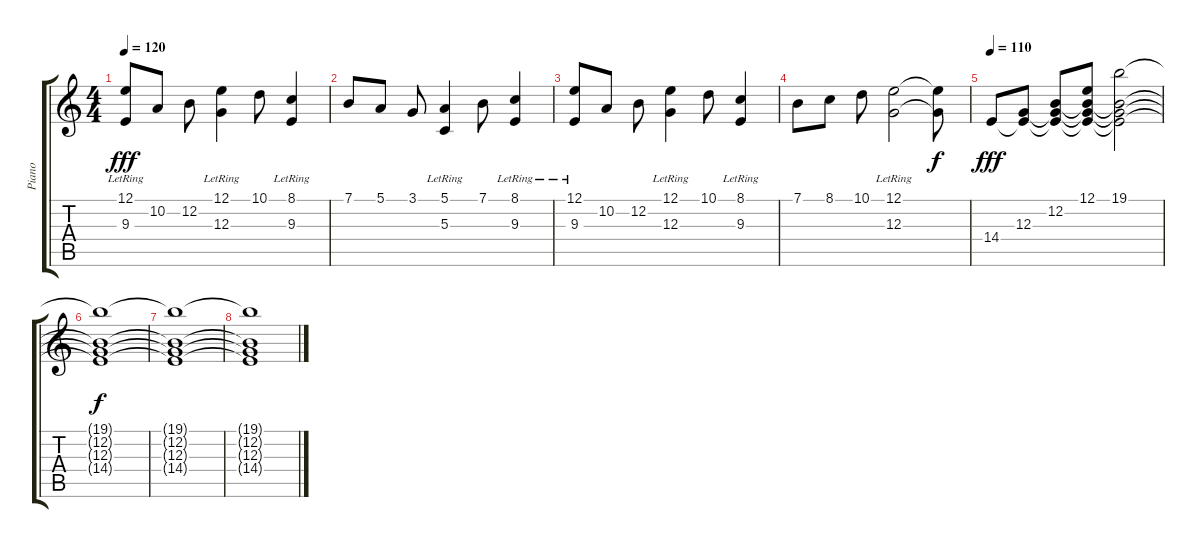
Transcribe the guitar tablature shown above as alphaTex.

\track ("Piano" "Piano") {instrument acousticgrandpiano}
\staff {score tabs}
\tuning (E4 B3 G3 D3 A2 E2) {hide}
\ts (4 4)
\tempo 120
\clef g2
\ks c
(12.1{lr} 9.3{lr}).8{dy fff} 10.2.8 12.2.8 (12.1 12.3{lr}).4 10.1.8 (8.1 9.3{lr}).4 |
7.1.8 5.1.8 3.1.8 (5.1 5.3{lr}).4 7.1.8 (8.1 9.3{lr}).4 |
(12.1{lr} 9.3{lr}).8 10.2.8 12.2.8 (12.1 12.3{lr}).4 10.1.8 (8.1 9.3{lr}).4 |
7.1.8 8.1.8 10.1.8 (12.1{lr} 12.3{lr}).2 (12.1{t} 12.3{t}).8{dy f} |
\tempo 110
14.4.8{dy fff} (12.3 14.4{t}).8 (12.2 12.3{t} 14.4{t}).8 (12.1 12.2{t} 12.3{t} 14.4{t}).8 (19.1 12.2{t} 12.3{t} 14.4{t}).2 |
(19.1{t} 12.2{t} 12.3{t} 14.4{t}).1{dy f} |
(19.1{t} 12.2{t} 12.3{t} 14.4{t}).1 |
(19.1{t} 12.2{t} 12.3{t} 14.4{t}).1
